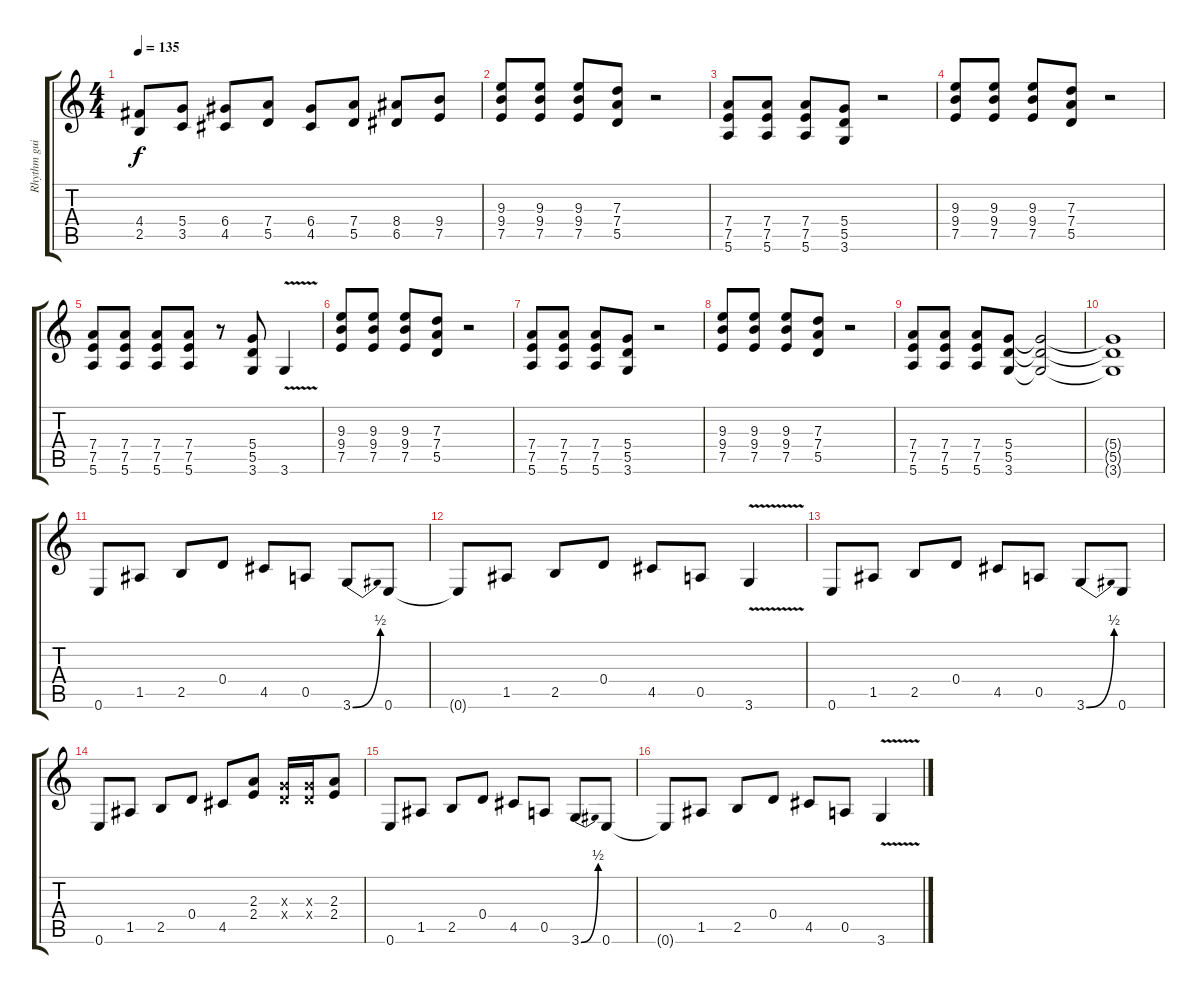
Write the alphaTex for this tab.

\track ("Rhythm guitar 2" "Rhythm gui") {instrument distortionguitar}
\staff {score tabs}
\tuning (E4 B3 G3 D3 A2 E2) {hide}
\ts (4 4)
\tempo 135
\clef g2
\ks c
(4.4{t} 2.5{t}).8{dy f} (5.4 3.5).8 (6.4 4.5).8 (7.4 5.5).8 (6.4 4.5).8 (7.4 5.5).8 (8.4 6.5).8 (9.4 7.5).8 |
(9.3 9.4 7.5).8 (9.3 9.4 7.5).8 (9.3 9.4 7.5).8 (7.3 7.4 5.5).8 r.2 |
(7.4 7.5 5.6).8 (7.4 7.5 5.6).8 (7.4 7.5 5.6).8 (5.4 5.5 3.6).8 r.2 |
(9.3 9.4 7.5).8 (9.3 9.4 7.5).8 (9.3 9.4 7.5).8 (7.3 7.4 5.5).8 r.2 |
(7.4 7.5 5.6).8 (7.4 7.5 5.6).8 (7.4 7.5 5.6).8 (7.4 7.5 5.6).8 r.8 (5.4 5.5 3.6).8 3.6{v}.4 |
(9.3 9.4 7.5).8 (9.3 9.4 7.5).8 (9.3 9.4 7.5).8 (7.3 7.4 5.5).8 r.2 |
(7.4 7.5 5.6).8 (7.4 7.5 5.6).8 (7.4 7.5 5.6).8 (5.4 5.5 3.6).8 r.2 |
(9.3 9.4 7.5).8 (9.3 9.4 7.5).8 (9.3 9.4 7.5).8 (7.3 7.4 5.5).8 r.2 |
(7.4 7.5 5.6).8 (7.4 7.5 5.6).8 (7.4 7.5 5.6).8 (5.4 5.5 3.6).8 (5.4{t} 5.5{t} 3.6{t}).2 |
(5.4{t} 5.5{t} 3.6{t}).1 |
0.6.8 1.5.8 2.5.8 0.4.8 4.5.8 0.5.8 3.6{be (bend 0 0 60 2)}.8 0.6.8 |
0.6{t}.8 1.5.8 2.5.8 0.4.8 4.5.8 0.5.8 3.6{v}.4 |
0.6.8 1.5.8 2.5.8 0.4.8 4.5.8 0.5.8 3.6{be (bend 0 0 60 2)}.8 0.6.8 |
0.6.8 1.5.8 2.5.8 0.4.8 4.5.8 (2.3 2.4).8 (0.3{x} 0.4{x}).16 (0.3{x} 0.4{x}).16 (2.3 2.4).8 |
0.6.8 1.5.8 2.5.8 0.4.8 4.5.8 0.5.8 3.6{be (bend 0 0 60 2)}.8 0.6.8 |
0.6{t}.8 1.5.8 2.5.8 0.4.8 4.5.8 0.5.8 3.6{v}.4
